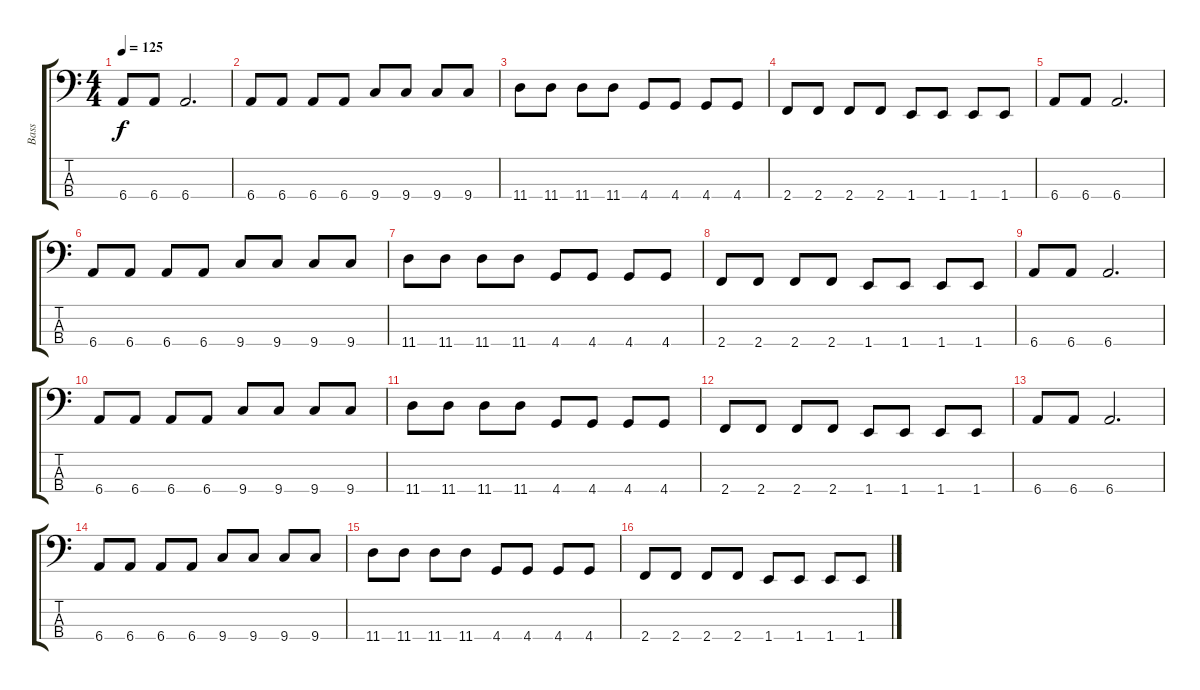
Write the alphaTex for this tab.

\track ("Bass" "Bass") {instrument electricbasspick}
\staff {score tabs}
\tuning (Gb2 Db2 Ab1 Eb1) {hide}
\ts (4 4)
\tempo 125
\clef f4
\ks c
6.4.8{dy f} 6.4.8 6.4.2{d} |
6.4.8 6.4.8 6.4.8 6.4.8 9.4.8 9.4.8 9.4.8 9.4.8 |
11.4.8 11.4.8 11.4.8 11.4.8 4.4.8 4.4.8 4.4.8 4.4.8 |
2.4.8 2.4.8 2.4.8 2.4.8 1.4.8 1.4.8 1.4.8 1.4.8 |
6.4.8 6.4.8 6.4.2{d} |
6.4.8 6.4.8 6.4.8 6.4.8 9.4.8 9.4.8 9.4.8 9.4.8 |
11.4.8 11.4.8 11.4.8 11.4.8 4.4.8 4.4.8 4.4.8 4.4.8 |
2.4.8 2.4.8 2.4.8 2.4.8 1.4.8 1.4.8 1.4.8 1.4.8 |
6.4.8 6.4.8 6.4.2{d} |
6.4.8 6.4.8 6.4.8 6.4.8 9.4.8 9.4.8 9.4.8 9.4.8 |
11.4.8 11.4.8 11.4.8 11.4.8 4.4.8 4.4.8 4.4.8 4.4.8 |
2.4.8 2.4.8 2.4.8 2.4.8 1.4.8 1.4.8 1.4.8 1.4.8 |
6.4.8 6.4.8 6.4.2{d} |
6.4.8 6.4.8 6.4.8 6.4.8 9.4.8 9.4.8 9.4.8 9.4.8 |
11.4.8 11.4.8 11.4.8 11.4.8 4.4.8 4.4.8 4.4.8 4.4.8 |
2.4.8 2.4.8 2.4.8 2.4.8 1.4.8 1.4.8 1.4.8 1.4.8
